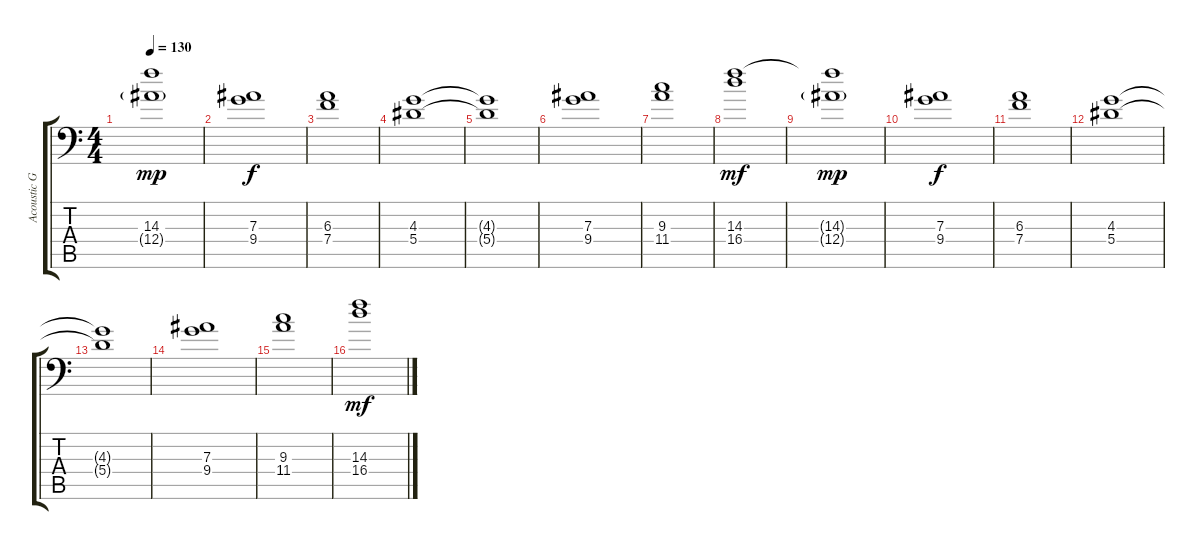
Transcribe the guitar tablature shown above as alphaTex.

\track ("Acoustic Guitar" "Acoustic G") {instrument acousticguitarsteel}
\staff {score tabs}
\tuning (C4 G3 Eb3 Bb2 F2 Bb1) {hide}
\ts (4 4)
\tempo 130
\clef f4
\ks c
(14.3{t} 12.4{g}).1{dy mp} |
(7.3 9.4).1{dy f} |
(6.3 7.4).1 |
(4.3 5.4).1 |
(4.3{t} 5.4{t}).1 |
(7.3 9.4).1 |
(9.3 11.4).1 |
(14.3 16.4).1{dy mf} |
(14.3{t} 12.4{g}).1{dy mp} |
(7.3 9.4).1{dy f} |
(6.3 7.4).1 |
(4.3 5.4).1 |
(4.3{t} 5.4{t}).1 |
(7.3 9.4).1 |
(9.3 11.4).1 |
(14.3 16.4).1{dy mf}
